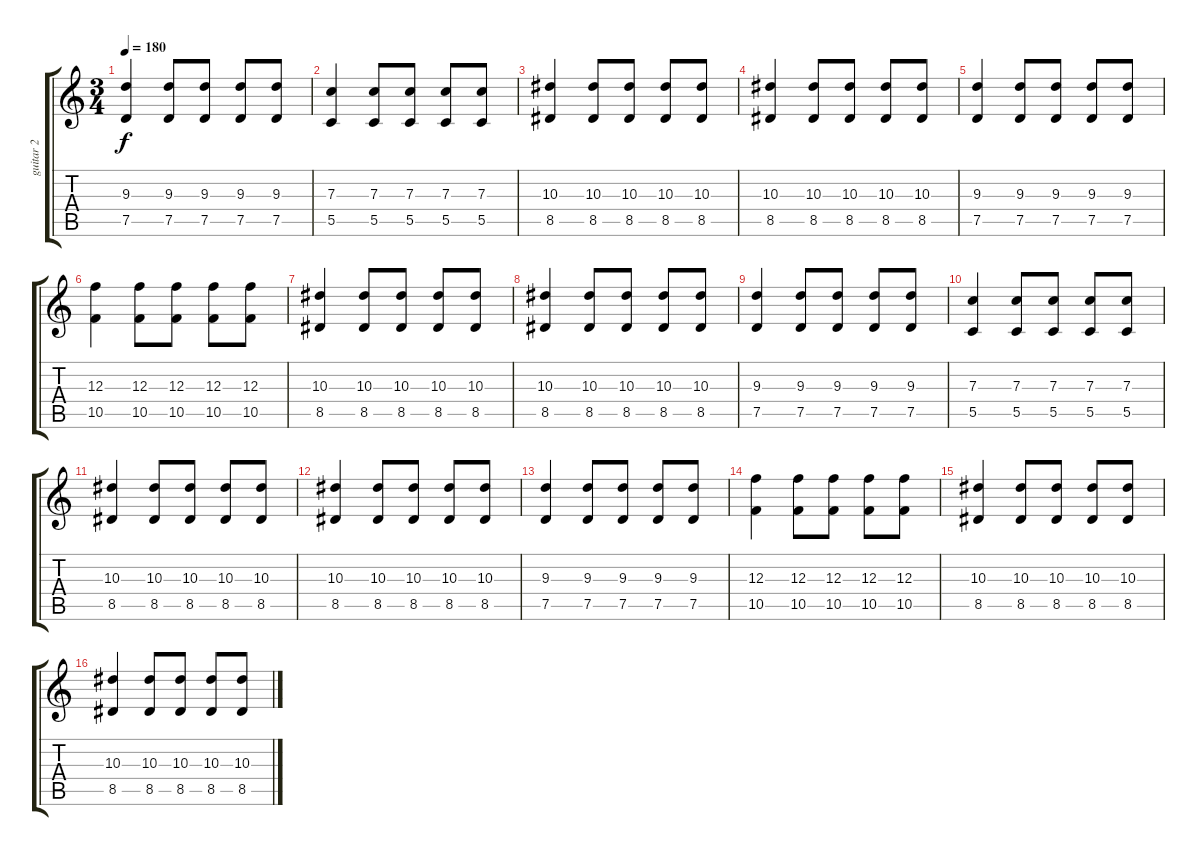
\track ("guitar 2" "guitar 2") {instrument overdrivenguitar}
\staff {score tabs}
\tuning (D4 A3 F3 C3 G2 C2) {hide}
\ts (3 4)
\tempo 180
\clef g2
\ks c
(9.3 7.5).4{dy f} (9.3 7.5).8 (9.3 7.5).8 (9.3 7.5).8 (9.3 7.5).8 |
(7.3 5.5).4 (7.3 5.5).8 (7.3 5.5).8 (7.3 5.5).8 (7.3 5.5).8 |
(10.3 8.5).4 (10.3 8.5).8 (10.3 8.5).8 (10.3 8.5).8 (10.3 8.5).8 |
(10.3 8.5).4 (10.3 8.5).8 (10.3 8.5).8 (10.3 8.5).8 (10.3 8.5).8 |
(9.3 7.5).4 (9.3 7.5).8 (9.3 7.5).8 (9.3 7.5).8 (9.3 7.5).8 |
(12.3 10.5).4 (12.3 10.5).8 (12.3 10.5).8 (12.3 10.5).8 (12.3 10.5).8 |
(10.3 8.5).4 (10.3 8.5).8 (10.3 8.5).8 (10.3 8.5).8 (10.3 8.5).8 |
(10.3 8.5).4 (10.3 8.5).8 (10.3 8.5).8 (10.3 8.5).8 (10.3 8.5).8 |
(9.3 7.5).4 (9.3 7.5).8 (9.3 7.5).8 (9.3 7.5).8 (9.3 7.5).8 |
(7.3 5.5).4 (7.3 5.5).8 (7.3 5.5).8 (7.3 5.5).8 (7.3 5.5).8 |
(10.3 8.5).4 (10.3 8.5).8 (10.3 8.5).8 (10.3 8.5).8 (10.3 8.5).8 |
(10.3 8.5).4 (10.3 8.5).8 (10.3 8.5).8 (10.3 8.5).8 (10.3 8.5).8 |
(9.3 7.5).4 (9.3 7.5).8 (9.3 7.5).8 (9.3 7.5).8 (9.3 7.5).8 |
(12.3 10.5).4 (12.3 10.5).8 (12.3 10.5).8 (12.3 10.5).8 (12.3 10.5).8 |
(10.3 8.5).4 (10.3 8.5).8 (10.3 8.5).8 (10.3 8.5).8 (10.3 8.5).8 |
(10.3 8.5).4 (10.3 8.5).8 (10.3 8.5).8 (10.3 8.5).8 (10.3 8.5).8
